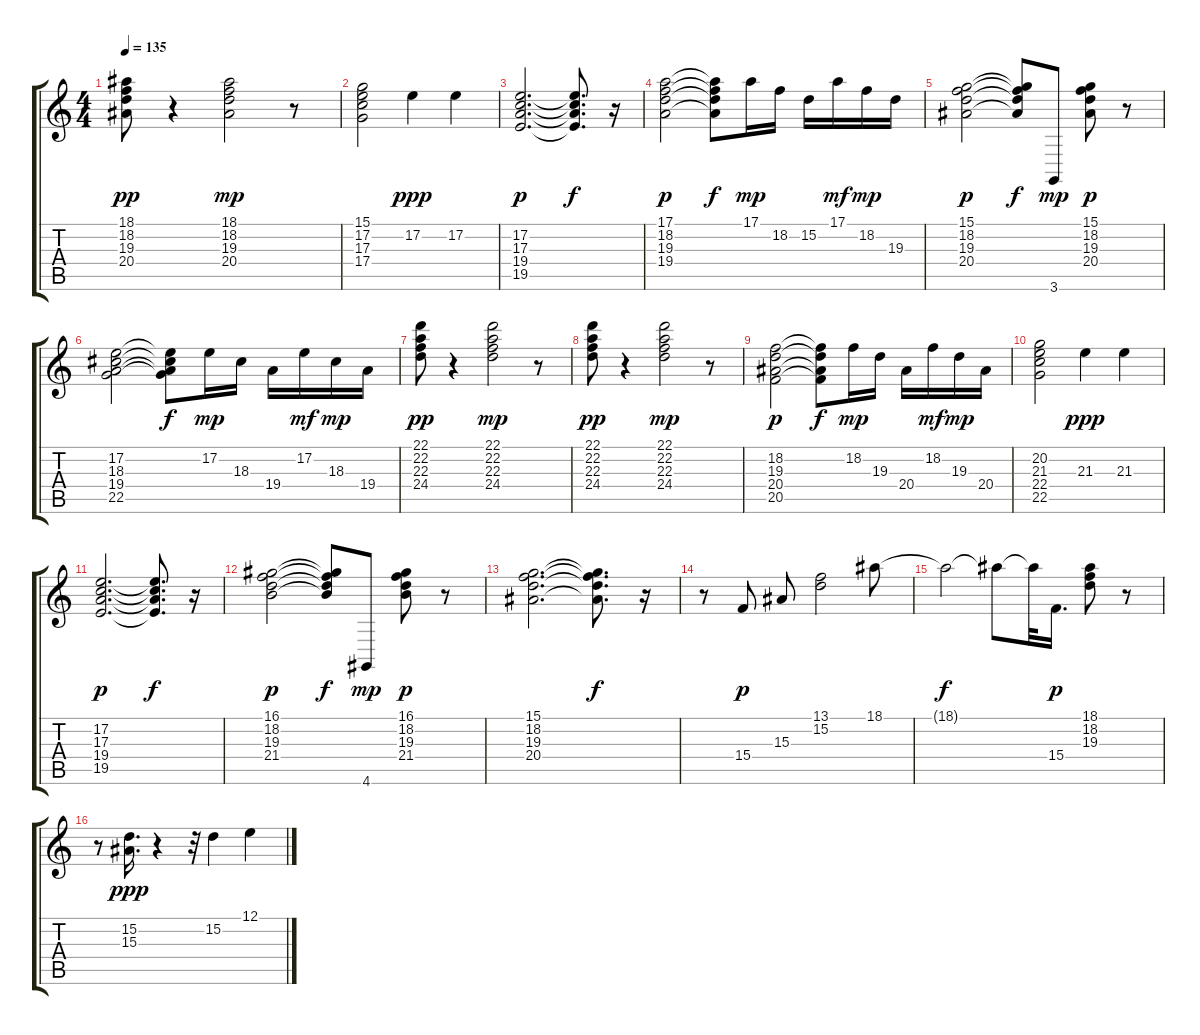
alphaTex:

\track "" {instrument rockorgan}
\staff {score tabs}
\tuning (E4 B3 G3 D3 A2 E2) {hide}
\ts (4 4)
\tempo 135
\clef g2
\ks c
(18.1 18.2 19.3 20.4).8{dy pp} r.4 (18.1 18.2 19.3 20.4).2{dy mp} r.8 |
(15.1 17.2 17.3 17.4).2 17.2.4{dy ppp} 17.2.4 |
(17.2 17.3 19.4 19.5).2{d dy p} (17.2{t} 17.3{t} 19.4{t} 19.5{t}).8{d dy f} r.16 |
(17.1 18.2 19.3 19.4).2{dy p} (17.1{t} 18.2{t} 19.3{t} 19.4{t}).8{dy f} 17.1.16{dy mp} 18.2.16 15.2.16 17.1.16{dy mf} 18.2.16{dy mp} 19.3.16 |
(15.1 18.2 19.3 20.4).2{dy p} (15.1{t} 18.2{t} 19.3{t} 20.4{t}).8{dy f} 3.6.8{dy mp} (15.1 18.2 19.3 20.4).8{dy p} r.8 |
(17.2 18.3 19.4 22.5).2 (17.2{t} 18.3{t} 19.4{t} 22.5{t}).8{dy f} 17.2.16{dy mp} 18.3.16 19.4.16 17.2.16{dy mf} 18.3.16{dy mp} 19.4.16 |
(22.1 22.2 22.3 24.4).8{dy pp} r.4 (22.1 22.2 22.3 24.4).2{dy mp} r.8 |
(22.1 22.2 22.3 24.4).8{dy pp} r.4 (22.1 22.2 22.3 24.4).2{dy mp} r.8 |
(18.2 19.3 20.4 20.5).2{dy p} (18.2{t} 19.3{t} 20.4{t} 20.5{t}).8{dy f} 18.2.16{dy mp} 19.3.16 20.4.16 18.2.16{dy mf} 19.3.16{dy mp} 20.4.16 |
(20.2 21.3 22.4 22.5).2 21.3.4{dy ppp} 21.3.4 |
(17.2 17.3 19.4 19.5).2{d dy p} (17.2{t} 17.3{t} 19.4{t} 19.5{t}).8{d dy f} r.16 |
(16.1 18.2 19.3 21.4).2{dy p} (16.1{t} 18.2{t} 19.3{t} 21.4{t}).8{dy f} 4.6.8{dy mp} (16.1 18.2 19.3 21.4).8{dy p} r.8 |
(15.1 18.2 19.3 20.4).2{d} (15.1{t} 18.2{t} 19.3{t} 20.4{t}).8{d dy f} r.16 |
r.8 15.4.8{dy p} 15.3.8 (13.1 15.2).2 18.1.8 |
18.1{t}.2{dy f} 18.1{t}.8 18.1{t}.32 15.4.16{d dy p} (18.1 18.2 19.3).8 r.8 |
r.8 (15.2 15.3).16{d dy ppp} r.4 r.32 15.2.4 12.1.4
